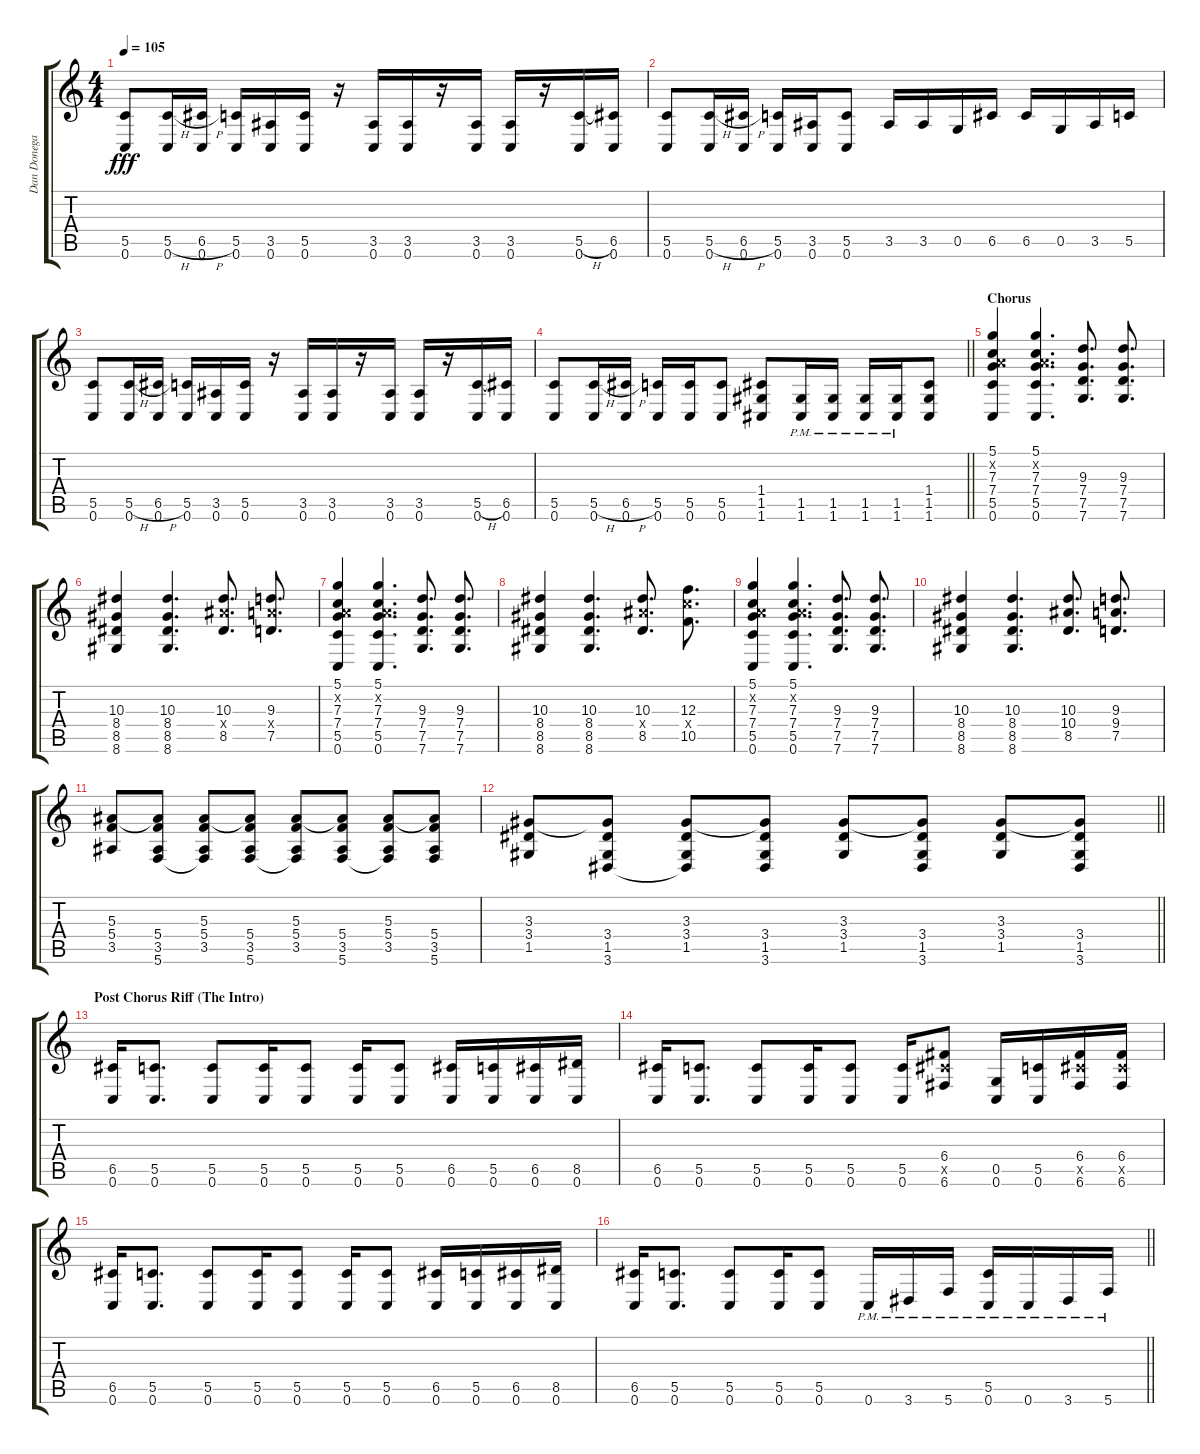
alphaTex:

\track ("Dan Donegan (Guitar 2)" "Dan Donega") {instrument distortionguitar}
\staff {score tabs}
\tuning (D4 A3 F3 C3 G2 C2) {hide}
\ts (4 4)
\tempo 105
\clef g2
\ks c
(5.5 0.6).8{dy fff} (5.5{h} 0.6).16 (6.5{h} 0.6).16 (5.5 0.6).16 (3.5 0.6).16 (5.5 0.6).16 r.16 (3.5 0.6).16 (3.5 0.6).16 r.16 (3.5 0.6).16 (3.5 0.6).16 r.16 (5.5{h} 0.6).16 (6.5 0.6).16 |
(5.5 0.6).8 (5.5{h} 0.6).16 (6.5{h} 0.6).16 (5.5 0.6).16 (3.5 0.6).16 (5.5 0.6).8 3.5.16 3.5.16 0.5.16 6.5.16 6.5.16 0.5.16 3.5.16 5.5.16 |
(5.5 0.6).8 (5.5{h} 0.6).16 (6.5{h} 0.6).16 (5.5 0.6).16 (3.5 0.6).16 (5.5 0.6).16 r.16 (3.5 0.6).16 (3.5 0.6).16 r.16 (3.5 0.6).16 (3.5 0.6).16 r.16 (5.5{h} 0.6).16 (6.5 0.6).16 |
\barLineRight lightlight
(5.5 0.6).8 (5.5{h} 0.6).16 (6.5{h} 0.6).16 (5.5 0.6).16 (5.5 0.6).16 (5.5 0.6).8 (1.4 1.5 1.6).8 (1.5{pm} 1.6{pm}).16 (1.5{pm} 1.6{pm}).16 (1.5{pm} 1.6{pm}).16 (1.5{pm} 1.6{pm}).16 (1.4 1.5 1.6).8 |
\section ("" "Chorus")
(5.1 0.2{x} 7.3 7.4 5.5 0.6).4 (5.1 0.2{x} 7.3 7.4 5.5 0.6).4{d} (9.3 7.4 7.5 7.6).8{d} (9.3 7.4 7.5 7.6).8{d} |
(10.3 8.4 8.5 8.6).4 (10.3 8.4 8.5 8.6).4{d} (10.3 10.4{x} 8.5).8{d} (9.3 9.4{x} 7.5).8{d} |
(5.1 0.2{x} 7.3 7.4 5.5 0.6).4 (5.1 0.2{x} 7.3 7.4 5.5 0.6).4{d} (9.3 7.4 7.5 7.6).8{d} (9.3 7.4 7.5 7.6).8{d} |
(10.3 8.4 8.5 8.6).4 (10.3 8.4 8.5 8.6).4{d} (10.3 10.4{x} 8.5).8{d} (12.3 12.4{x} 10.5).8{d} |
(5.1 0.2{x} 7.3 7.4 5.5 0.6).4 (5.1 0.2{x} 7.3 7.4 5.5 0.6).4{d} (9.3 7.4 7.5 7.6).8{d} (9.3 7.4 7.5 7.6).8{d} |
(10.3 8.4 8.5 8.6).4 (10.3 8.4 8.5 8.6).4{d} (10.3 10.4 8.5).8{d} (9.3 9.4 7.5).8{d} |
(5.3 5.4 3.5).8 (5.3{t} 5.4 3.5 5.6).8 (5.3 5.4 3.5 5.6{t}).8 (5.3{t} 5.4 3.5 5.6).8 (5.3 5.4 3.5 5.6{t}).8 (5.3{t} 5.4 3.5 5.6).8 (5.3 5.4 3.5 5.6{t}).8 (5.3{t} 5.4 3.5 5.6).8 |
\barLineRight lightlight
(3.3 3.4 1.5).8 (3.3{t} 3.4 1.5 3.6).8 (3.3 3.4 1.5 3.6{t}).8 (3.3{t} 3.4 1.5 3.6).8 (3.3 3.4 1.5).8 (3.3{t} 3.4 1.5 3.6).8 (3.3 3.4 1.5).8 (3.3{t} 3.4 1.5 3.6).8 |
\section ("" "Post Chorus Riff (The Intro)")
(6.5 0.6).16 (5.5 0.6).8{d} (5.5 0.6).8 (5.5 0.6).16 (5.5 0.6).8 (5.5 0.6).16 (5.5 0.6).8 (6.5 0.6).16 (5.5 0.6).16 (6.5 0.6).16 (8.5 0.6).16 |
(6.5 0.6).16 (5.5 0.6).8{d} (5.5 0.6).8 (5.5 0.6).16 (5.5 0.6).8 (5.5 0.6).16 (6.4 6.5{x} 6.6).8 (0.5 0.6).16 (5.5 0.6).16 (6.4 6.5{x} 6.6).16 (6.4 6.5{x} 6.6).16 |
(6.5 0.6).16 (5.5 0.6).8{d} (5.5 0.6).8 (5.5 0.6).16 (5.5 0.6).8 (5.5 0.6).16 (5.5 0.6).8 (6.5 0.6).16 (5.5 0.6).16 (6.5 0.6).16 (8.5 0.6).16 |
\barLineRight lightlight
(6.5 0.6).16 (5.5 0.6).8{d} (5.5 0.6).8 (5.5 0.6).16 (5.5 0.6).8 0.6{pm}.16 3.6{pm}.16 5.6{pm}.16 (5.5{pm} 0.6{pm}).16 0.6{pm}.16 3.6{pm}.16 5.6{pm}.16
